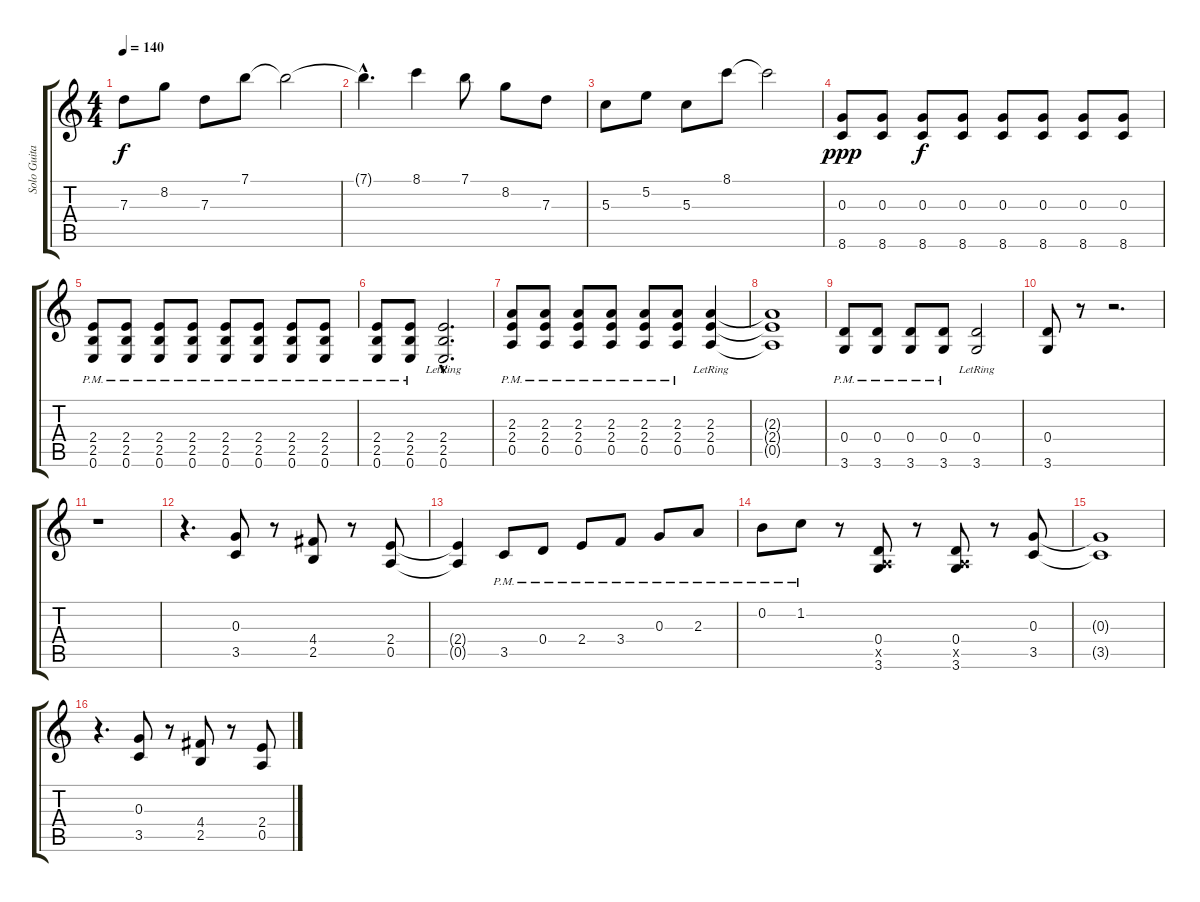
\track ("Solo Guitar " "Solo Guita") {instrument acousticguitarsteel}
\staff {score tabs}
\tuning (E4 B3 G3 D3 A2 E2) {hide}
\ts (4 4)
\tempo 140
\clef g2
\ks c
7.3.8{dy f} 8.2.8 7.3.8 7.1.8 7.1{t}.2 |
7.1{hac t}.4{d} 8.1.4 7.1.8 8.2.8 7.3.8 |
5.3.8 5.2.8 5.3.8 8.1.8 8.1{t}.2 |
(0.3 8.6).8{dy ppp volume 7 instrument distortionguitar} (0.3 8.6).8{volume 8} (0.3 8.6).8{dy f volume 9} (0.3 8.6).8{volume 10} (0.3 8.6).8{volume 11} (0.3 8.6).8{volume 12} (0.3 8.6).8{volume 13} (0.3 8.6).8{volume 14} |
(2.4 2.5 0.6{pm}).8{volume 10} (2.4 2.5 0.6{pm}).8 (2.4 2.5 0.6{pm}).8 (2.4 2.5 0.6{pm}).8 (2.4 2.5 0.6{pm}).8 (2.4 2.5 0.6{pm}).8 (2.4 2.5 0.6{pm}).8 (2.4 2.5 0.6{pm}).8 |
(2.4 2.5 0.6{pm}).8 (2.4 2.5 0.6{pm}).8 (2.4{hac lr} 2.5{hac lr} 0.6{hac lr}).2{d} |
(2.3 2.4 0.5{pm}).8 (2.3 2.4 0.5{pm}).8 (2.3 2.4 0.5{pm}).8 (2.3 2.4 0.5{pm}).8 (2.3 2.4 0.5{pm}).8 (2.3 2.4 0.5{pm}).8 (2.3{lr} 2.4{lr} 0.5).4 |
(2.3{t} 2.4{t} 0.5{t}).1 |
(0.4 3.6{pm}).8 (0.4 3.6{pm}).8 (0.4 3.6{pm}).8 (0.4 3.6{pm}).8 (0.4{lr} 3.6{lr}).2 |
(0.4 3.6).8 r.8 r.2{d} |
r.1 |
r.4{d} (0.3 3.5).8 r.8 (4.4 2.5).8 r.8 (2.4 0.5).8 |
(2.4{t} 0.5{t}).4 3.5{pm}.8 0.4{pm}.8 2.4{pm}.8 3.4{pm}.8 0.3{pm}.8 2.3{pm}.8 |
0.2{pm}.8 1.2{pm}.8 r.8 (0.4 0.5{x} 3.6).8 r.8 (0.4 0.5{x} 3.6).8 r.8 (0.3 3.5).8 |
(0.3{t} 3.5{t}).1 |
r.4{d} (0.3 3.5).8 r.8 (4.4 2.5).8 r.8 (2.4 0.5).8
